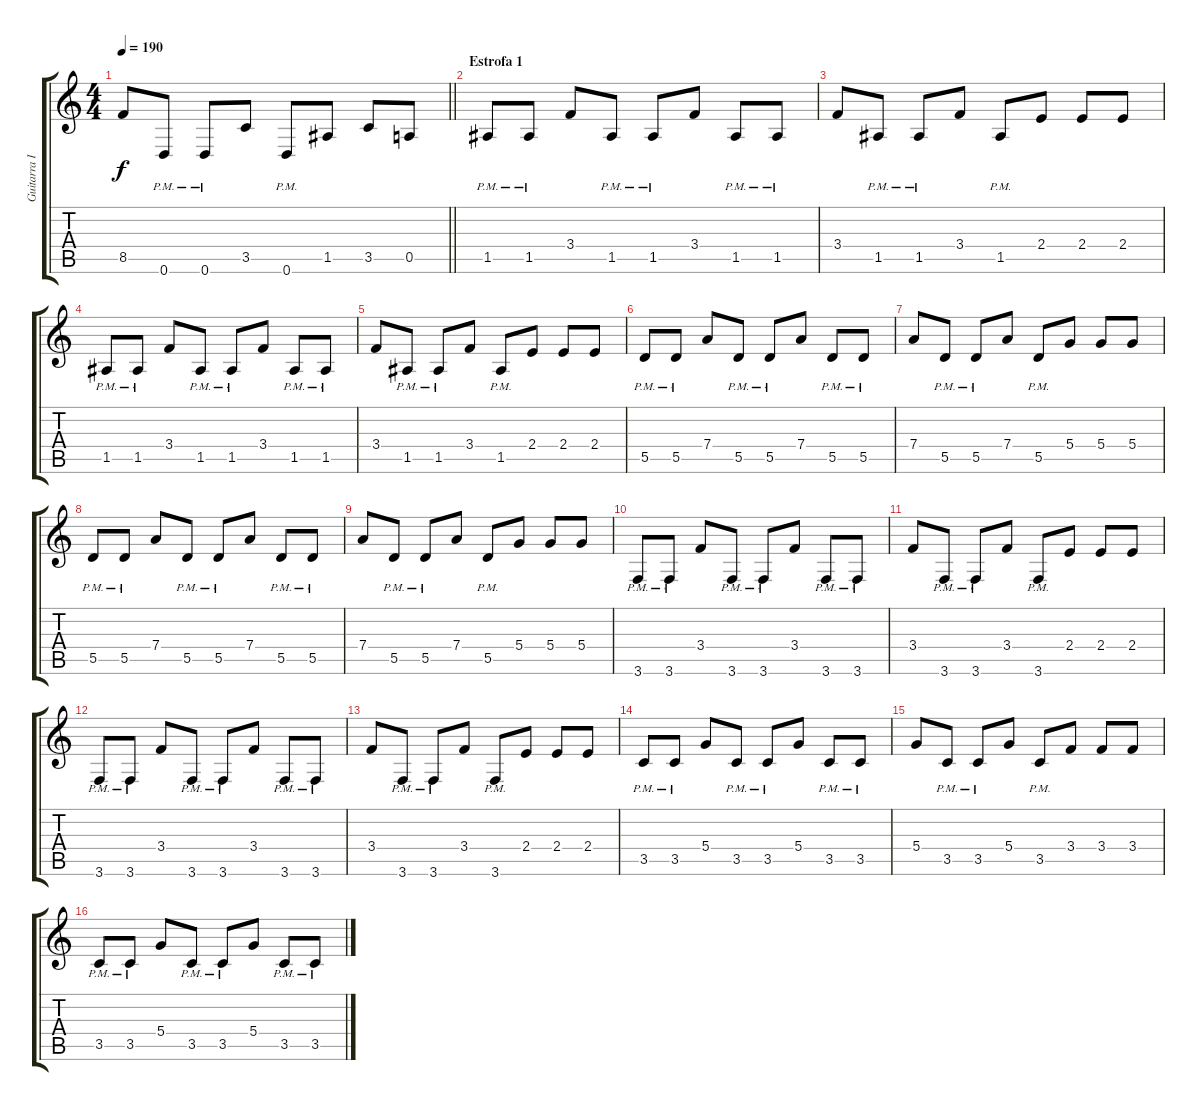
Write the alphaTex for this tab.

\track ("Guitarra I" "Guitarra I") {instrument distortionguitar}
\staff {score tabs}
\tuning (E4 B3 G3 D3 A2 D2) {hide}
\ts (4 4)
\tempo 190
\clef g2
\barLineRight lightlight
\ks c
8.5.8{dy f} 0.6{pm}.8 0.6{pm}.8 3.5.8 0.6{pm}.8 1.5.8 3.5.8 0.5.8 |
\section ("" "Estrofa 1")
1.5{pm}.8 1.5{pm}.8 3.4.8 1.5{pm}.8 1.5{pm}.8 3.4.8 1.5{pm}.8 1.5{pm}.8 |
3.4.8 1.5{pm}.8 1.5{pm}.8 3.4.8 1.5{pm}.8 2.4.8 2.4.8 2.4.8 |
1.5{pm}.8 1.5{pm}.8 3.4.8 1.5{pm}.8 1.5{pm}.8 3.4.8 1.5{pm}.8 1.5{pm}.8 |
3.4.8 1.5{pm}.8 1.5{pm}.8 3.4.8 1.5{pm}.8 2.4.8 2.4.8 2.4.8 |
5.5{pm}.8 5.5{pm}.8 7.4.8 5.5{pm}.8 5.5{pm}.8 7.4.8 5.5{pm}.8 5.5{pm}.8 |
7.4.8 5.5{pm}.8 5.5{pm}.8 7.4.8 5.5{pm}.8 5.4.8 5.4.8 5.4.8 |
5.5{pm}.8 5.5{pm}.8 7.4.8 5.5{pm}.8 5.5{pm}.8 7.4.8 5.5{pm}.8 5.5{pm}.8 |
7.4.8 5.5{pm}.8 5.5{pm}.8 7.4.8 5.5{pm}.8 5.4.8 5.4.8 5.4.8 |
3.6{pm}.8 3.6{pm}.8 3.4.8 3.6{pm}.8 3.6{pm}.8 3.4.8 3.6{pm}.8 3.6{pm}.8 |
3.4.8 3.6{pm}.8 3.6{pm}.8 3.4.8 3.6{pm}.8 2.4.8 2.4.8 2.4.8 |
3.6{pm}.8 3.6{pm}.8 3.4.8 3.6{pm}.8 3.6{pm}.8 3.4.8 3.6{pm}.8 3.6{pm}.8 |
3.4.8 3.6{pm}.8 3.6{pm}.8 3.4.8 3.6{pm}.8 2.4.8 2.4.8 2.4.8 |
3.5{pm}.8 3.5{pm}.8 5.4.8 3.5{pm}.8 3.5{pm}.8 5.4.8 3.5{pm}.8 3.5{pm}.8 |
5.4.8 3.5{pm}.8 3.5{pm}.8 5.4.8 3.5{pm}.8 3.4.8 3.4.8 3.4.8 |
3.5{pm}.8 3.5{pm}.8 5.4.8 3.5{pm}.8 3.5{pm}.8 5.4.8 3.5{pm}.8 3.5{pm}.8
